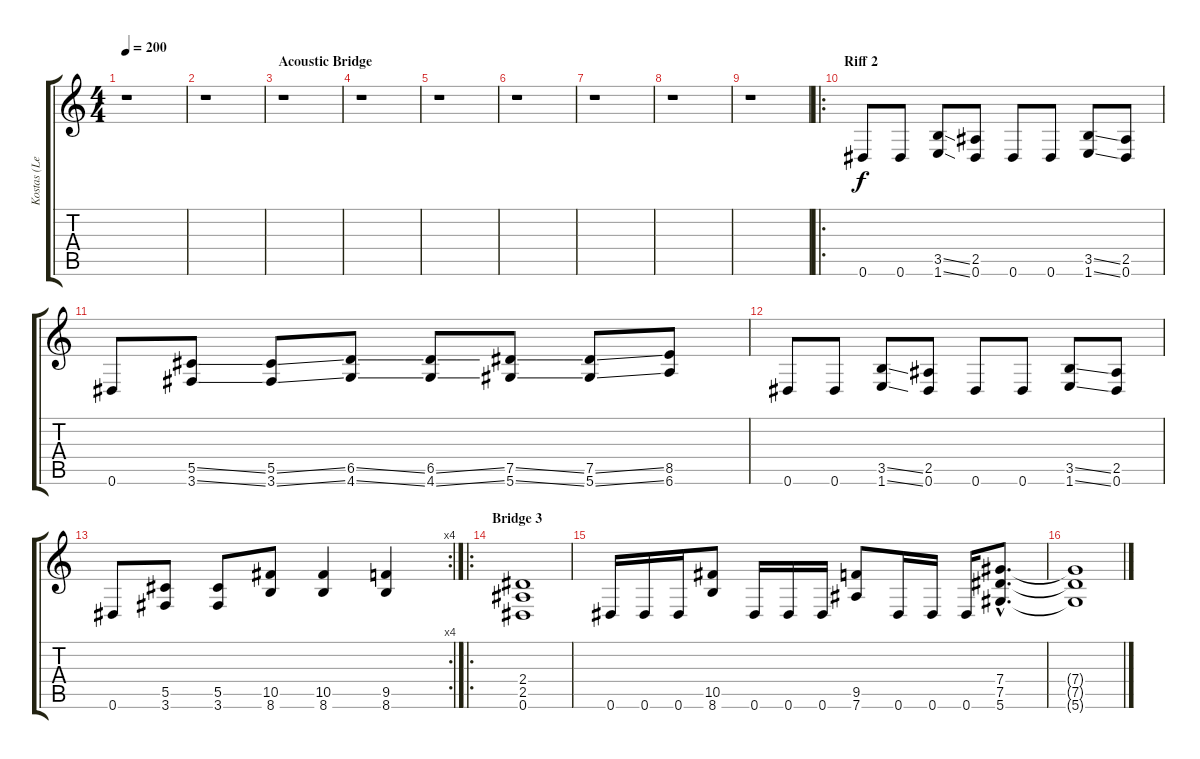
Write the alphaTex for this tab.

\track ("Kostas (Lead Guitar)" "Kostas (Le") {instrument distortionguitar}
\staff {score tabs}
\tuning (Eb4 Bb3 Gb3 Db3 Ab2 Eb2) {hide}
\ts (4 4)
\tempo 200
\clef g2
\ks c
r.1{dy f} |
r.1 |
\section ("" "Acoustic Bridge")
r.1 |
r.1 |
r.1 |
r.1 |
r.1 |
r.1 |
r.1 |
\ro
\section ("" "Riff 2")
0.6.8 0.6.8 (3.5{ss} 1.6{ss}).8 (2.5 0.6).8 0.6.8 0.6.8 (3.5{ss} 1.6{ss}).8 (2.5 0.6).8 |
0.6.8 (5.5{ss} 3.6{ss}).8 (5.5{ss} 3.6{ss}).8 (6.5{ss} 4.6{ss}).8 (6.5{ss} 4.6{ss}).8 (7.5{ss} 5.6{ss}).8 (7.5{ss} 5.6{ss}).8 (8.5 6.6).8 |
0.6.8 0.6.8 (3.5{ss} 1.6{ss}).8 (2.5 0.6).8 0.6.8 0.6.8 (3.5{ss} 1.6{ss}).8 (2.5 0.6).8 |
\rc 4
0.6.8 (5.5 3.6).8 (5.5 3.6).8 (10.5 8.6).8 (10.5 8.6).4 (9.5 8.6).4 |
\ro
\section ("" "Bridge 3")
(2.4 2.5 0.6).1 |
0.6.16 0.6.16 0.6.16 (10.5 8.6).8 0.6.16 0.6.16 0.6.16 (9.5 7.6).8 0.6.16 0.6.16 0.6.16 (7.4{hac} 7.5{hac} 5.6{hac}).8{d} |
(7.4{t} 7.5{t} 5.6{t}).1
